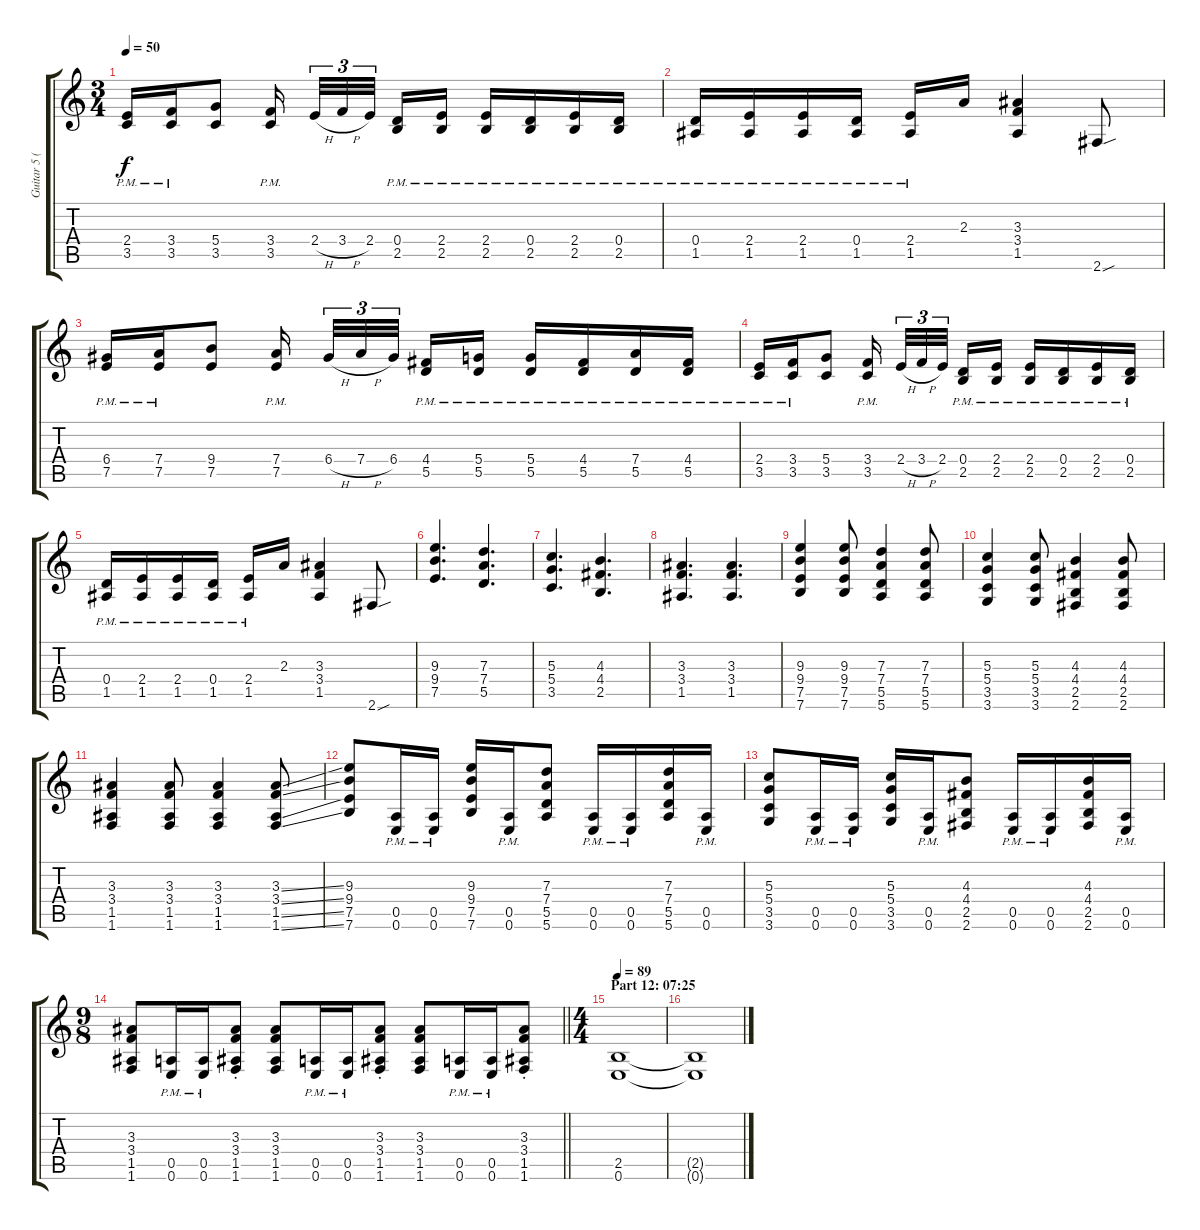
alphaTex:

\track ("Guitar 5 (Distortion)" "Guitar 5 (") {instrument distortionguitar}
\staff {score tabs}
\tuning (E4 B3 G3 D3 A2 E2) {hide}
\ts (3 4)
\tempo 50
\clef g2
\ks c
(2.4{pm} 3.5{pm}).16{dy f} (3.4{pm} 3.5{pm}).16 (5.4 3.5).8 (3.4{pm} 3.5{pm}).16{beam splitsecondary} 2.4{h}.32{tu (3 2)} 3.4{h}.32{tu (3 2)} 2.4.32{tu (3 2) beam splitsecondary} (0.4{pm} 2.5{pm}).16 (2.4{pm} 2.5{pm}).16 (2.4{pm} 2.5{pm}).16 (0.4{pm} 2.5{pm}).16 (2.4{pm} 2.5{pm}).16 (0.4{pm} 2.5{pm}).16 |
(0.4{pm} 1.5{pm}).16 (2.4{pm} 1.5{pm}).16 (2.4{pm} 1.5{pm}).16 (0.4{pm} 1.5{pm}).16 (2.4{pm} 1.5{pm}).16 2.3.16 (3.3 3.4 1.5).4 2.6{sou}.8 |
(6.4{pm} 7.5{pm}).16 (7.4{pm} 7.5{pm}).16 (9.4 7.5).8 (7.4{pm} 7.5{pm}).16{beam splitsecondary} 6.4{h}.32{tu (3 2)} 7.4{h}.32{tu (3 2)} 6.4.32{tu (3 2) beam splitsecondary} (4.4{pm} 5.5{pm}).16 (5.4{pm} 5.5{pm}).16 (5.4{pm} 5.5{pm}).16 (4.4{pm} 5.5{pm}).16 (7.4{pm} 5.5{pm}).16 (4.4{pm} 5.5{pm}).16 |
(2.4{pm} 3.5{pm}).16 (3.4{pm} 3.5{pm}).16 (5.4 3.5).8 (3.4{pm} 3.5{pm}).16{beam splitsecondary} 2.4{h}.32{tu (3 2)} 3.4{h}.32{tu (3 2)} 2.4.32{tu (3 2) beam splitsecondary} (0.4{pm} 2.5{pm}).16 (2.4{pm} 2.5{pm}).16 (2.4{pm} 2.5{pm}).16 (0.4{pm} 2.5{pm}).16 (2.4{pm} 2.5{pm}).16 (0.4{pm} 2.5{pm}).16 |
(0.4{pm} 1.5{pm}).16 (2.4{pm} 1.5{pm}).16 (2.4{pm} 1.5{pm}).16 (0.4{pm} 1.5{pm}).16 (2.4{pm} 1.5{pm}).16 2.3.16 (3.3 3.4 1.5).4 2.6{sou}.8 |
(9.3 9.4 7.5).4{d volume 10} (7.3 7.4 5.5).4{d} |
(5.3 5.4 3.5).4{d} (4.3 4.4 2.5).4{d} |
(3.3 3.4 1.5).4{d} (3.3 3.4 1.5).4{d} |
(9.3 9.4 7.5 7.6).4 (9.3 9.4 7.5 7.6).8 (7.3 7.4 5.5 5.6).4 (7.3 7.4 5.5 5.6).8 |
(5.3 5.4 3.5 3.6).4 (5.3 5.4 3.5 3.6).8 (4.3 4.4 2.5 2.6).4 (4.3 4.4 2.5 2.6).8 |
(3.3 3.4 1.5 1.6).4 (3.3 3.4 1.5 1.6).8 (3.3 3.4 1.5 1.6).4 (3.3{ss} 3.4{ss} 1.5{ss} 1.6{ss}).8 |
(9.3 9.4 7.5 7.6).8{volume 14} (0.5{pm} 0.6{pm}).16 (0.5{pm} 0.6{pm}).16 (9.3 9.4 7.5 7.6).16 (0.5{pm} 0.6{pm}).16 (7.3 7.4 5.5 5.6).8 (0.5{pm} 0.6{pm}).16 (0.5{pm} 0.6{pm}).16 (7.3 7.4 5.5 5.6).16 (0.5{pm} 0.6{pm}).16 |
(5.3 5.4 3.5 3.6).8 (0.5{pm} 0.6{pm}).16 (0.5{pm} 0.6{pm}).16 (5.3 5.4 3.5 3.6).16 (0.5{pm} 0.6{pm}).16 (4.3 4.4 2.5 2.6).8 (0.5{pm} 0.6{pm}).16 (0.5{pm} 0.6{pm}).16 (4.3 4.4 2.5 2.6).16 (0.5{pm} 0.6{pm}).16 |
\ts (9 8)
\barLineRight lightlight
(3.3 3.4 1.5 1.6).8 (0.5{pm} 0.6{pm}).16 (0.5{pm} 0.6{pm}).16 (3.3{st} 3.4{st} 1.5{st} 1.6{st}).8 (3.3 3.4 1.5 1.6).8 (0.5{pm} 0.6{pm}).16 (0.5{pm} 0.6{pm}).16 (3.3{st} 3.4{st} 1.5{st} 1.6{st}).8 (3.3 3.4 1.5 1.6).8 (0.5{pm} 0.6{pm}).16 (0.5{pm} 0.6{pm}).16 (3.3{st} 3.4{st} 1.5{st} 1.6{st}).8 |
\ts (4 4)
\section ("" "Part 12: 07:25")
\tempo 89
(2.5 0.6).1{volume 7} |
(2.5{t} 0.6{t}).1
